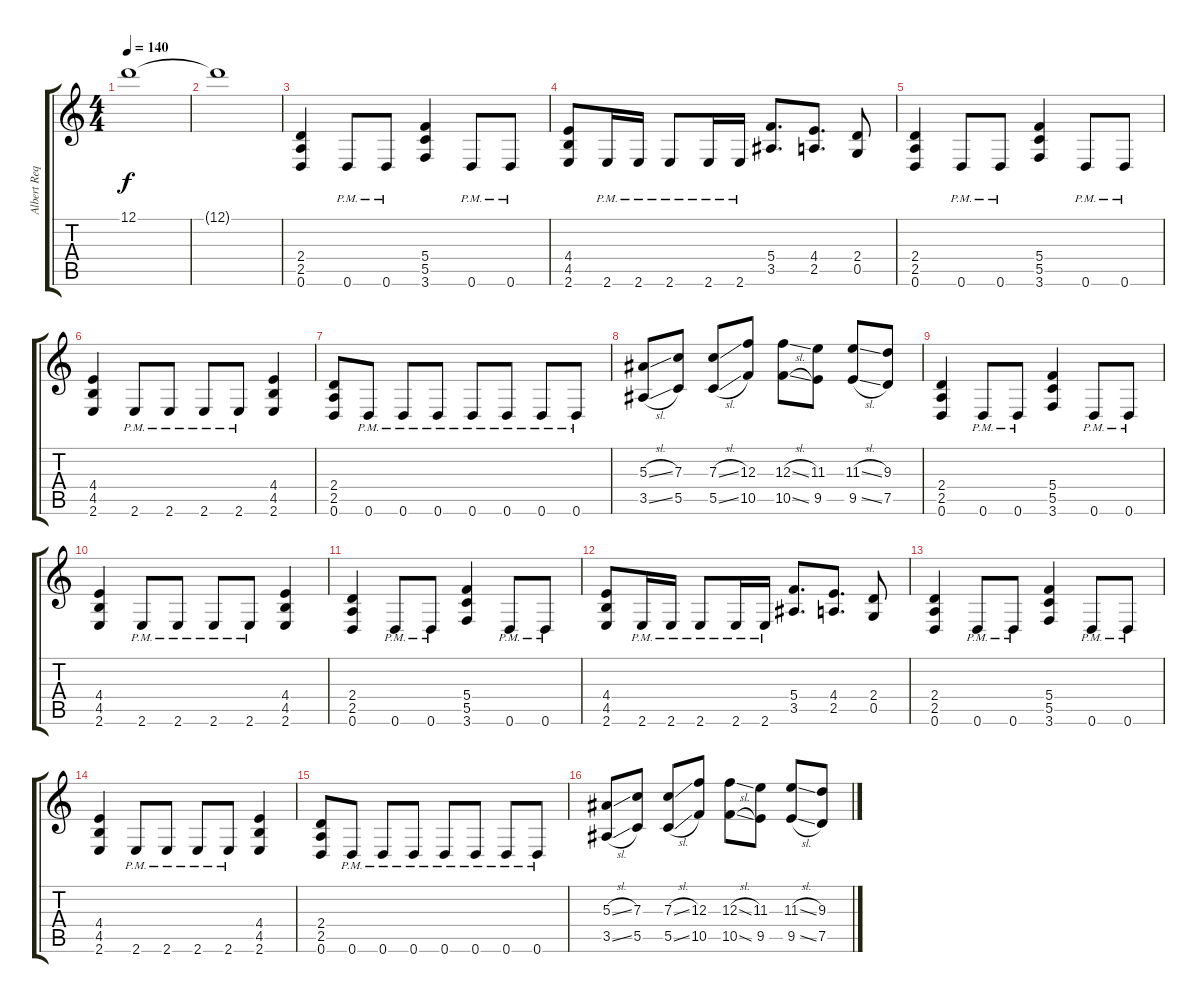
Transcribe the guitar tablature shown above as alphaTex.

\track ("Albert Requena" "Albert Req") {instrument distortionguitar}
\staff {score tabs}
\tuning (D4 A3 F3 C3 G2 D2) {hide}
\ts (4 4)
\tempo 140
\clef g2
\ks c
12.1.1{dy f} |
12.1{t}.1{volume 0} |
(2.4 2.5 0.6).4{volume 13} 0.6{pm}.8 0.6{pm}.8 (5.4 5.5 3.6).4 0.6{pm}.8 0.6{pm}.8 |
(4.4 4.5 2.6).8 2.6{pm}.16 2.6{pm}.16 2.6{pm}.8 2.6{pm}.16 2.6{pm}.16 (5.4 3.5).8{d} (4.4 2.5).8{d} (2.4 0.5).8 |
(2.4 2.5 0.6).4 0.6{pm}.8 0.6{pm}.8 (5.4 5.5 3.6).4 0.6{pm}.8 0.6{pm}.8 |
(4.4 4.5 2.6).4 2.6{pm}.8 2.6{pm}.8 2.6{pm}.8 2.6{pm}.8 (4.4 4.5 2.6).4 |
(2.4 2.5 0.6).8 0.6{pm}.8 0.6{pm}.8 0.6{pm}.8 0.6{pm}.8 0.6{pm}.8 0.6{pm}.8 0.6{pm}.8 |
(5.3{sl} 3.5{sl}).8 (7.3 5.5).8 (7.3{sl} 5.5{sl}).8 (12.3 10.5).8 (12.3{sl} 10.5{sl}).8 (11.3 9.5).8 (11.3{sl} 9.5{sl}).8 (9.3 7.5).8 |
(2.4 2.5 0.6).4 0.6{pm}.8 0.6{pm}.8 (5.4 5.5 3.6).4 0.6{pm}.8 0.6{pm}.8 |
(4.4 4.5 2.6).4 2.6{pm}.8 2.6{pm}.8 2.6{pm}.8 2.6{pm}.8 (4.4 4.5 2.6).4 |
(2.4 2.5 0.6).4 0.6{pm}.8 0.6{pm}.8 (5.4 5.5 3.6).4 0.6{pm}.8 0.6{pm}.8 |
(4.4 4.5 2.6).8 2.6{pm}.16 2.6{pm}.16 2.6{pm}.8 2.6{pm}.16 2.6{pm}.16 (5.4 3.5).8{d} (4.4 2.5).8{d} (2.4 0.5).8 |
(2.4 2.5 0.6).4 0.6{pm}.8 0.6{pm}.8 (5.4 5.5 3.6).4 0.6{pm}.8 0.6{pm}.8 |
(4.4 4.5 2.6).4 2.6{pm}.8 2.6{pm}.8 2.6{pm}.8 2.6{pm}.8 (4.4 4.5 2.6).4 |
(2.4 2.5 0.6).8 0.6{pm}.8 0.6{pm}.8 0.6{pm}.8 0.6{pm}.8 0.6{pm}.8 0.6{pm}.8 0.6{pm}.8 |
(5.3{sl} 3.5{sl}).8 (7.3 5.5).8 (7.3{sl} 5.5{sl}).8 (12.3 10.5).8 (12.3{sl} 10.5{sl}).8 (11.3 9.5).8 (11.3{sl} 9.5{sl}).8 (9.3 7.5).8
